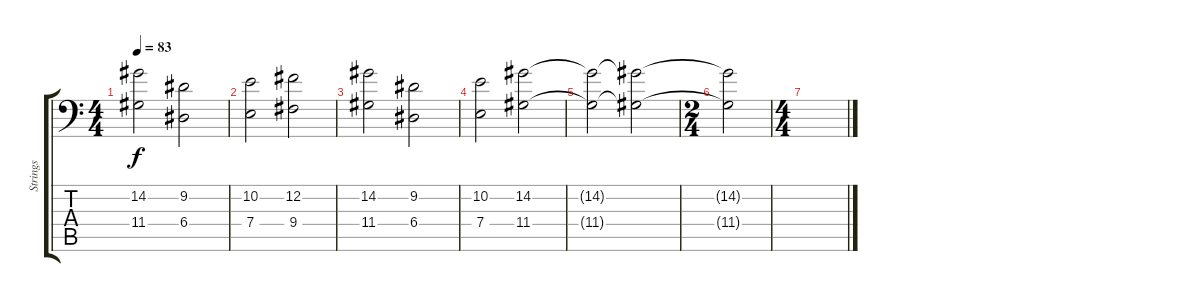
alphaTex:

\track ("Strings" "Strings") {instrument stringensemble1}
\staff {score tabs}
\tuning (B3 Gb3 D3 A2 E2 A1) {hide}
\ts (4 4)
\tempo 83
\clef f4
\ks c
(14.2 11.4).2{dy f} (9.2 6.4).2 |
(10.2 7.4).2 (12.2 9.4).2 |
(14.2 11.4).2 (9.2 6.4).2 |
(10.2 7.4).2 (14.2 11.4).2 |
(14.2{t} 11.4{t}).2 (14.2{t} 11.4{t}).2 |
\ts (2 4)
(14.2{t} 11.4{t}).2 |
\ts (4 4)
